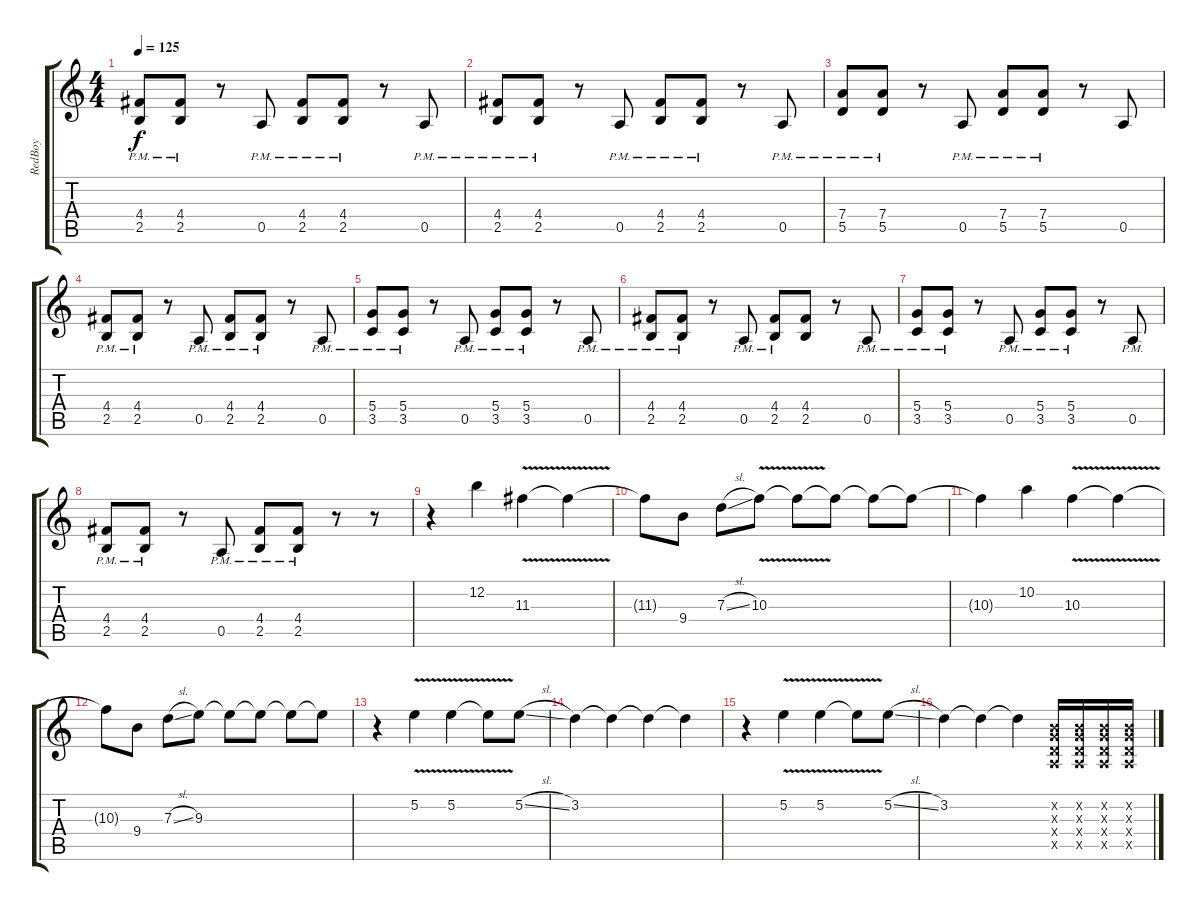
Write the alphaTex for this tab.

\track ("RedBoy" "RedBoy") {instrument overdrivenguitar}
\staff {score tabs}
\tuning (E4 B3 G3 D3 A2 E2) {hide}
\ts (4 4)
\tempo 125
\clef g2
\ks c
(4.4{pm} 2.5{pm}).8{dy f} (4.4{pm} 2.5{pm}).8 r.8 0.5{pm}.8 (4.4{pm} 2.5{pm}).8 (4.4{pm} 2.5{pm}).8 r.8 0.5{pm}.8 |
(4.4{pm} 2.5{pm}).8 (4.4{pm} 2.5{pm}).8 r.8 0.5{pm}.8 (4.4{pm} 2.5{pm}).8 (4.4{pm} 2.5{pm}).8 r.8 0.5{pm}.8 |
(7.4{pm} 5.5{pm}).8 (7.4{pm} 5.5{pm}).8 r.8 0.5{pm}.8 (7.4{pm} 5.5{pm}).8 (7.4{pm} 5.5{pm}).8 r.8 0.5.8 |
(4.4{pm} 2.5{pm}).8 (4.4{pm} 2.5{pm}).8 r.8 0.5{pm}.8 (4.4{pm} 2.5{pm}).8 (4.4{pm} 2.5{pm}).8 r.8 0.5{pm}.8 |
(5.4{pm} 3.5{pm}).8 (5.4{pm} 3.5{pm}).8 r.8 0.5{pm}.8 (5.4{pm} 3.5{pm}).8 (5.4{pm} 3.5{pm}).8 r.8 0.5{pm}.8 |
(4.4{pm} 2.5{pm}).8 (4.4{pm} 2.5{pm}).8 r.8 0.5{pm}.8 (4.4{pm} 2.5{pm}).8 (4.4 2.5).8 r.8 0.5{pm}.8 |
(5.4{pm} 3.5{pm}).8 (5.4{pm} 3.5{pm}).8 r.8 0.5{pm}.8 (5.4{pm} 3.5{pm}).8 (5.4{pm} 3.5{pm}).8 r.8 0.5{pm}.8 |
(4.4{pm} 2.5{pm}).8 (4.4{pm} 2.5{pm}).8 r.8 0.5{pm}.8 (4.4{pm} 2.5{pm}).8 (4.4{pm} 2.5{pm}).8 r.8 r.8 |
r.4 12.2.4 11.3{v}.4 11.3{t}.4 |
11.3{t}.8 9.4.8 7.3{sl}.8 10.3{v}.8 10.3{t}.8 10.3{t}.8 10.3{t}.8 10.3{t}.8 |
10.3{t}.4 10.2.4 10.3{v}.4 10.3{t}.4 |
10.3{t}.8 9.4.8 7.3{sl}.8 9.3.8 9.3{t}.8 9.3{t}.8 9.3{t}.8 9.3{t}.8 |
r.4 5.2{v}.4 5.2{v}.4 5.2{t}.8 5.2{sl}.8 |
3.2.4 3.2{t}.4 3.2{t}.4 3.2{t}.4 |
r.4 5.2{v}.4 5.2{v}.4 5.2{t}.8 5.2{sl}.8 |
3.2.4 3.2{t}.4 3.2{t}.4 (0.2{x} 0.3{x} 0.4{x} 0.5{x}).16 (0.2{x} 0.3{x} 0.4{x} 0.5{x}).16 (0.2{x} 0.3{x} 0.4{x} 0.5{x}).16 (0.2{x} 0.3{x} 0.4{x} 0.5{x}).16
